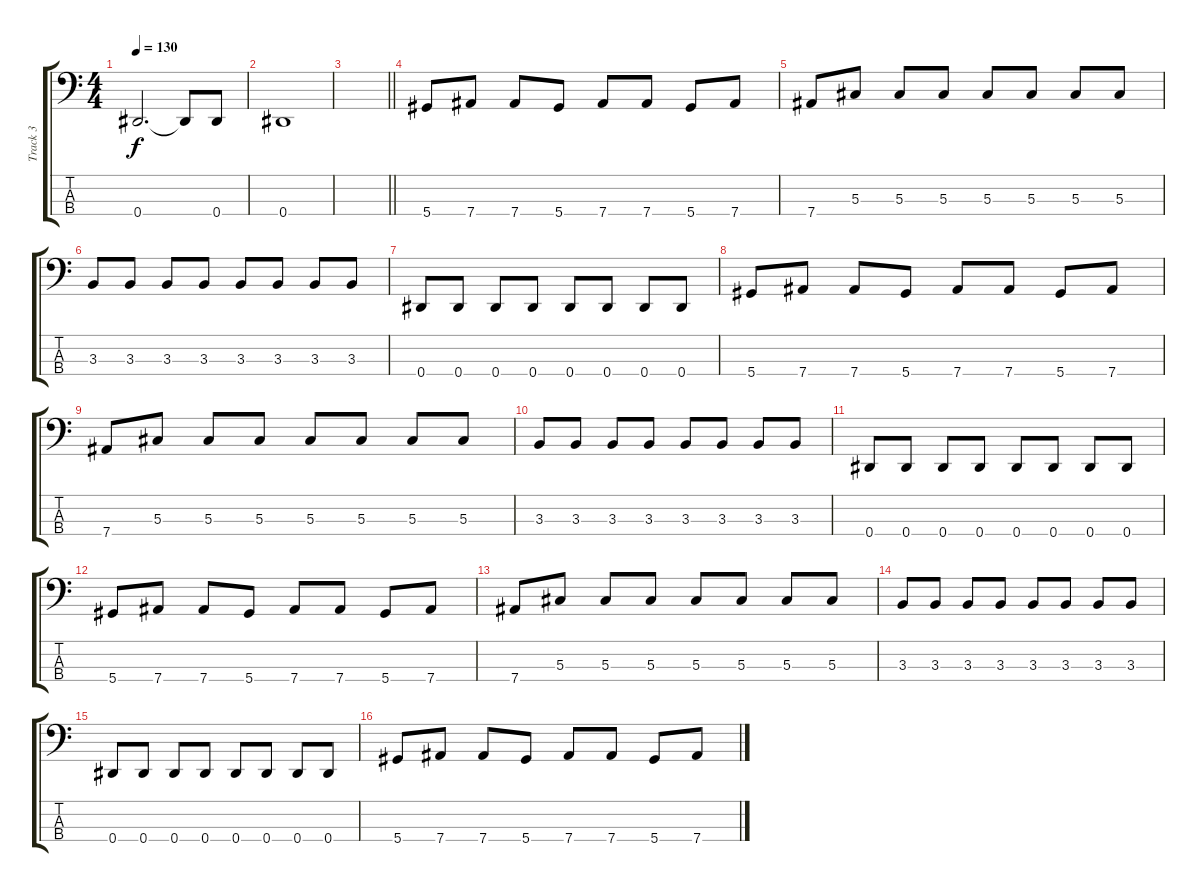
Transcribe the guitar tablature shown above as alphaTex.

\track ("Track 3" "Track 3") {instrument electricbasspick}
\staff {score tabs}
\tuning (Gb2 Db2 Ab1 Eb1) {hide}
\ts (4 4)
\tempo 130
\clef f4
\ks c
0.4{t}.2{d dy f} 0.4{t}.8 0.4.8 |
0.4.1 |
\barLineRight lightlight
|
\section ("" "")
5.4.8 7.4.8 7.4.8 5.4.8 7.4.8 7.4.8 5.4.8 7.4.8 |
7.4.8 5.3.8 5.3.8 5.3.8 5.3.8 5.3.8 5.3.8 5.3.8 |
3.3.8 3.3.8 3.3.8 3.3.8 3.3.8 3.3.8 3.3.8 3.3.8 |
0.4.8 0.4.8 0.4.8 0.4.8 0.4.8 0.4.8 0.4.8 0.4.8 |
5.4.8 7.4.8 7.4.8 5.4.8 7.4.8 7.4.8 5.4.8 7.4.8 |
7.4.8 5.3.8 5.3.8 5.3.8 5.3.8 5.3.8 5.3.8 5.3.8 |
3.3.8 3.3.8 3.3.8 3.3.8 3.3.8 3.3.8 3.3.8 3.3.8 |
0.4.8 0.4.8 0.4.8 0.4.8 0.4.8 0.4.8 0.4.8 0.4.8 |
5.4.8 7.4.8 7.4.8 5.4.8 7.4.8 7.4.8 5.4.8 7.4.8 |
7.4.8 5.3.8 5.3.8 5.3.8 5.3.8 5.3.8 5.3.8 5.3.8 |
3.3.8 3.3.8 3.3.8 3.3.8 3.3.8 3.3.8 3.3.8 3.3.8 |
0.4.8 0.4.8 0.4.8 0.4.8 0.4.8 0.4.8 0.4.8 0.4.8 |
5.4.8 7.4.8 7.4.8 5.4.8 7.4.8 7.4.8 5.4.8 7.4.8
